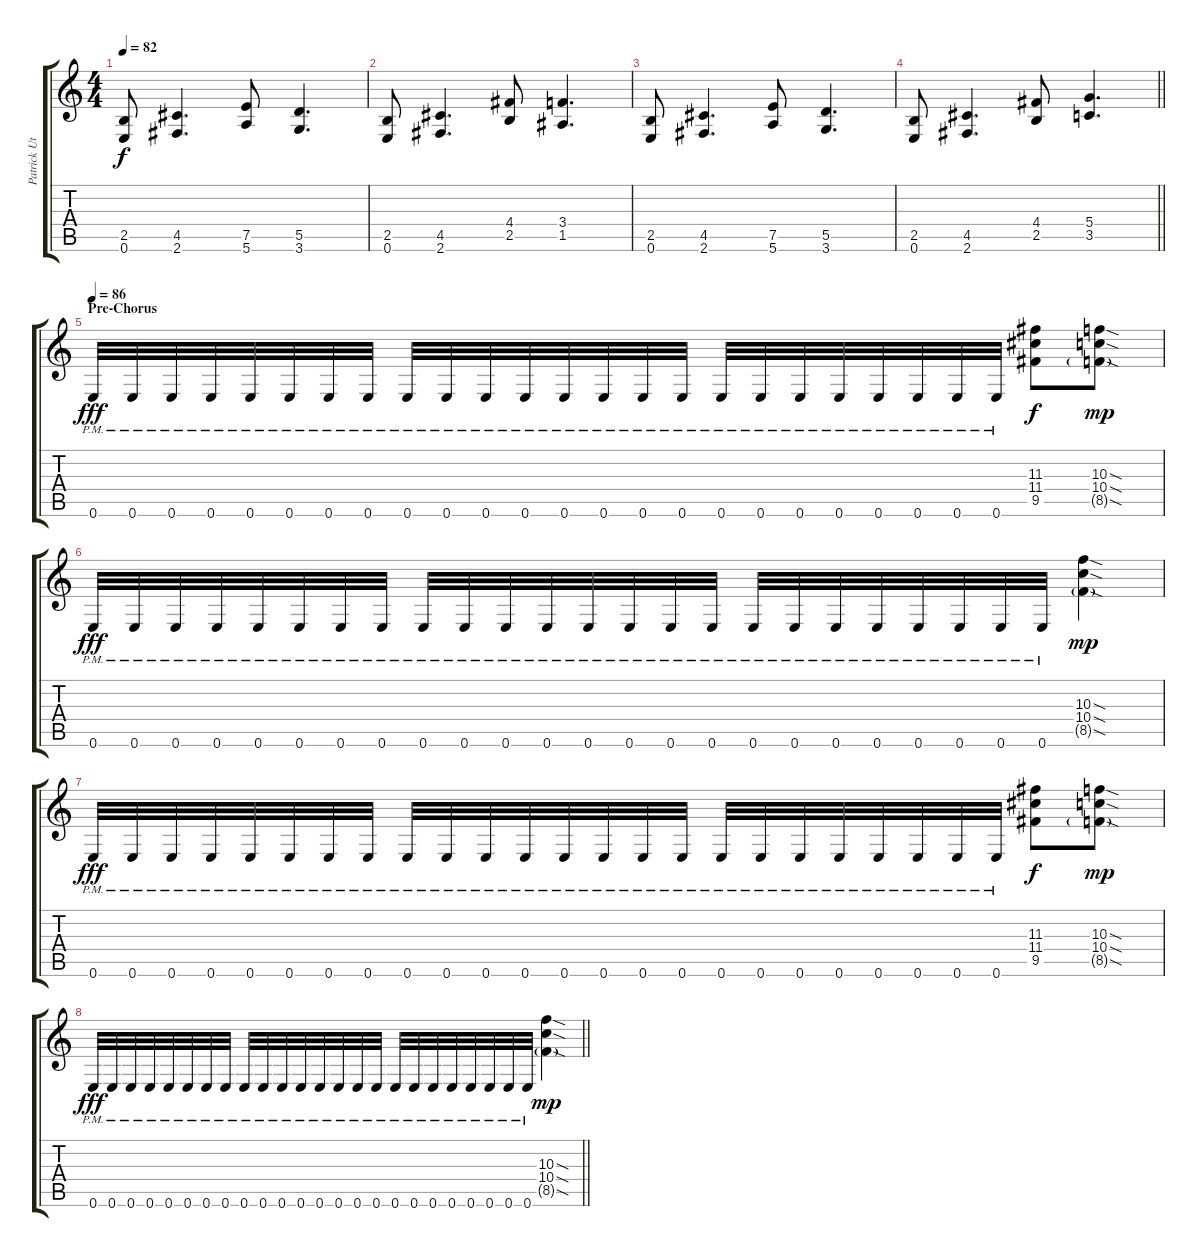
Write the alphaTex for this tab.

\track ("Patrick Uterwijk" "Patrick Ut") {instrument distortionguitar}
\staff {score tabs}
\tuning (E4 B3 G3 D3 A2 E2) {hide}
\ts (4 4)
\tempo 82
\clef g2
\ks c
(2.5 0.6).8{dy f} (4.5 2.6).4{d} (7.5 5.6).8 (5.5 3.6).4{d} |
(2.5 0.6).8 (4.5 2.6).4{d} (4.4 2.5).8 (3.4 1.5).4{d} |
(2.5 0.6).8 (4.5 2.6).4{d} (7.5 5.6).8 (5.5 3.6).4{d} |
\barLineRight lightlight
(2.5 0.6).8 (4.5 2.6).4{d} (4.4 2.5).8 (5.4 3.5).4{d} |
\section ("" "Pre-Chorus")
\tempo 86
0.6{pm}.32{dy fff} 0.6{pm}.32 0.6{pm}.32 0.6{pm}.32 0.6{pm}.32 0.6{pm}.32 0.6{pm}.32 0.6{pm}.32 0.6{pm}.32 0.6{pm}.32 0.6{pm}.32 0.6{pm}.32 0.6{pm}.32 0.6{pm}.32 0.6{pm}.32 0.6{pm}.32 0.6{pm}.32 0.6{pm}.32 0.6{pm}.32 0.6{pm}.32 0.6{pm}.32 0.6{pm}.32 0.6{pm}.32 0.6{pm}.32 (11.3 11.4 9.5).8{dy f} (10.3{sod} 10.4{sod} 8.5{sod g}).8{dy mp} |
0.6{pm}.32{dy fff} 0.6{pm}.32 0.6{pm}.32 0.6{pm}.32 0.6{pm}.32 0.6{pm}.32 0.6{pm}.32 0.6{pm}.32 0.6{pm}.32 0.6{pm}.32 0.6{pm}.32 0.6{pm}.32 0.6{pm}.32 0.6{pm}.32 0.6{pm}.32 0.6{pm}.32 0.6{pm}.32 0.6{pm}.32 0.6{pm}.32 0.6{pm}.32 0.6{pm}.32 0.6{pm}.32 0.6{pm}.32 0.6{pm}.32 (10.3{sod} 10.4{sod} 8.5{sod g}).4{dy mp} |
0.6{pm}.32{dy fff} 0.6{pm}.32 0.6{pm}.32 0.6{pm}.32 0.6{pm}.32 0.6{pm}.32 0.6{pm}.32 0.6{pm}.32 0.6{pm}.32 0.6{pm}.32 0.6{pm}.32 0.6{pm}.32 0.6{pm}.32 0.6{pm}.32 0.6{pm}.32 0.6{pm}.32 0.6{pm}.32 0.6{pm}.32 0.6{pm}.32 0.6{pm}.32 0.6{pm}.32 0.6{pm}.32 0.6{pm}.32 0.6{pm}.32 (11.3 11.4 9.5).8{dy f} (10.3{sod} 10.4{sod} 8.5{sod g}).8{dy mp} |
\barLineRight lightlight
0.6{pm}.32{dy fff} 0.6{pm}.32 0.6{pm}.32 0.6{pm}.32 0.6{pm}.32 0.6{pm}.32 0.6{pm}.32 0.6{pm}.32 0.6{pm}.32 0.6{pm}.32 0.6{pm}.32 0.6{pm}.32 0.6{pm}.32 0.6{pm}.32 0.6{pm}.32 0.6{pm}.32 0.6{pm}.32 0.6{pm}.32 0.6{pm}.32 0.6{pm}.32 0.6{pm}.32 0.6{pm}.32 0.6{pm}.32 0.6{pm}.32 (10.3{sod} 10.4{sod} 8.5{sod g}).4{dy mp}
